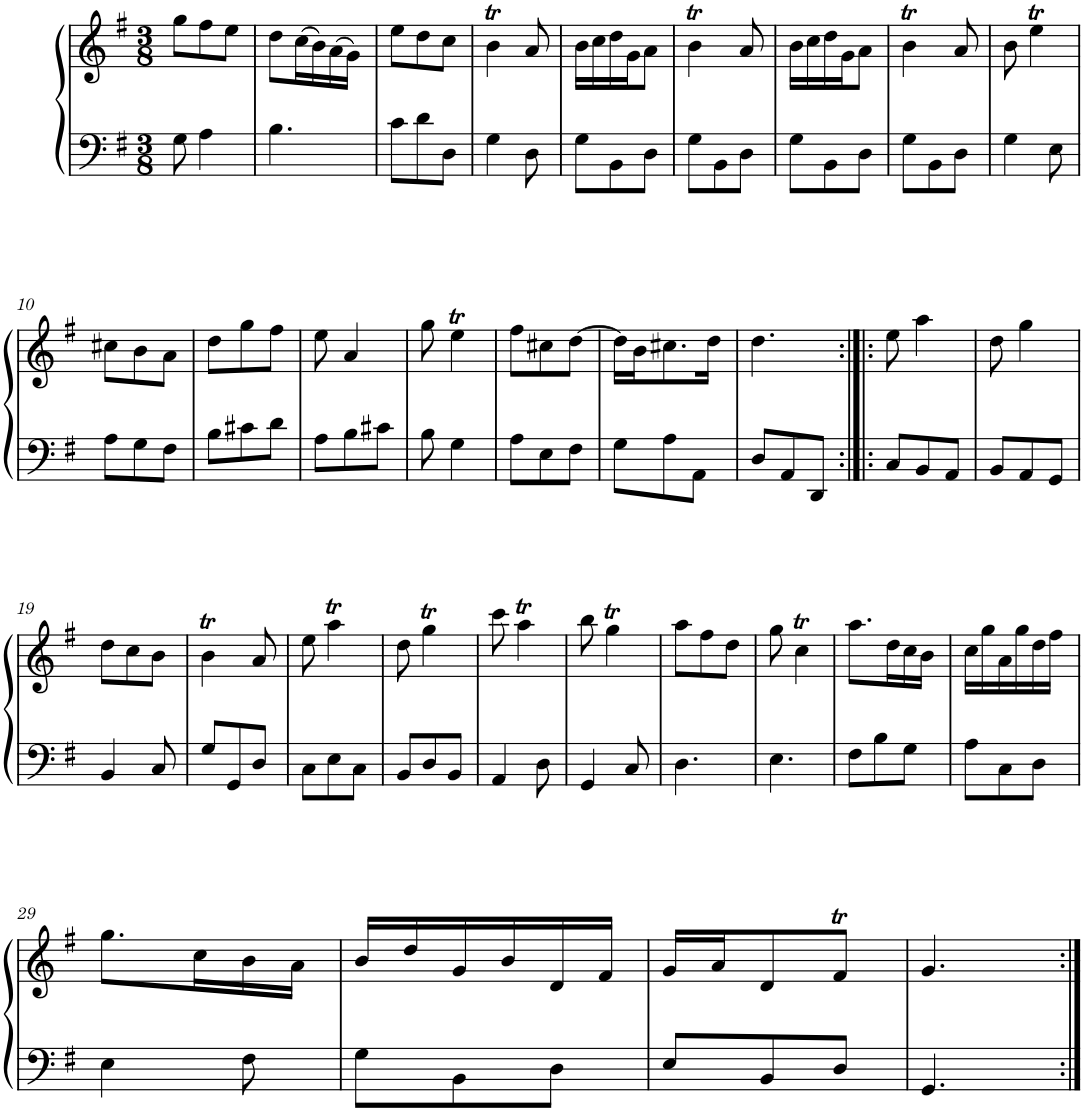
**kern	**kern
*part1	*part1
*staff2	*staff1
*I"Piano, Piano	*
*I'Pno.	*
*clefF4	*clefG2
*k[f#]	*k[f#]
*M3/8	*M3/8
=1	=1
8G\	8gg\L
4A\	8ff#\
.	8ee\J
=2	=2
4.B\	8dd\L
.	(16cc\L
.	16b\)
.	(16a\
.	16g\JJ)
=3	=3
8c\L	8ee\L
8d\	8dd\
8D\J	8cc\J
=4	=4
4G\	4bt\
8D\	8a/
=5	=5
8G\L	16b\LL
.	16cc\
8BB\	16dd\
.	16g\J
8D\J	8a\J
=6	=6
8G\L	4bt\
8BB\	.
8D\J	8a/
=7	=7
8G\L	16b\LL
.	16cc\
8BB\	16dd\
.	16g\J
8D\J	8a\J
=8	=8
8G\L	4bt\
8BB\	.
8D\J	8a/
=9	=9
4G\	8b\
.	4eeT\
8E\	.
!!LO:LB:g=z
=10	=10
8A\L	8cc#X\L
8G\	8b\
8F#\J	8a\J
=11	=11
8B\L	8dd\L
8c#X\	8gg\
8d\J	8ff#\J
=12	=12
8A\L	8ee\
8B\	4a/
8c#X\J	.
=13	=13
8B\	8gg\
4G\	4eeT\
=14	=14
8A\L	8ff#\L
8E\	8cc#X\
8F#\J	[8dd\J
=15	=15
8G\L	16dd\LL]
.	16b\J
8A\	8.cc#X\
8AA\J	.
.	16dd\Jk
=16	=16
8D/L	4.dd\
8AA/	.
8DD/J	.
=17:|!|:	=17:|!|:
8C/L	8ee\
8BB/	4aa\
8AA/J	.
=18	=18
8BB/L	8dd\
8AA/	4gg\
8GG/J	.
!!LO:LB:g=z
=19	=19
4BB/	8dd\L
.	8cc\
8C/	8b\J
=20	=20
8G/L	4bt\
8GG/	.
8D/J	8a/
=21	=21
8C\L	8ee\
8E\	4aaT\
8C\J	.
=22	=22
8BB/L	8dd\
8D/	4ggT\
8BB/J	.
=23	=23
4AA/	8ccc\
.	4aaT\
8D\	.
=24	=24
4GG/	8bb\
.	4ggT\
8C/	.
=25	=25
4.D\	8aa\L
.	8ff#\
.	8dd\J
=26	=26
4.E\	8gg\
.	4ccT\
=27	=27
8F#\L	8.aa\L
8B\	.
.	16dd\L
8G\J	16cc\
.	16b\JJ
=28	=28
8A\L	16cc\LL
.	16gg\
8C\	16a\
.	16gg\
8D\J	16dd\
.	16ff#\JJ
!!LO:LB:g=z
=29	=29
4E\	8.gg\L
.	16cc\L
8F#\	16b\
.	16a\JJ
=30	=30
8G\L	16b/LL
.	16dd/
8BB\	16g/
.	16b/
8D\J	16d/
.	16f#/JJ
=31	=31
8E/L	16g/LL
.	16a/J
8BB/	8d/
8D/J	8f#t/J
=32	=32
4.GG/	4.g/
=:|!	=:|!
*-	*-
